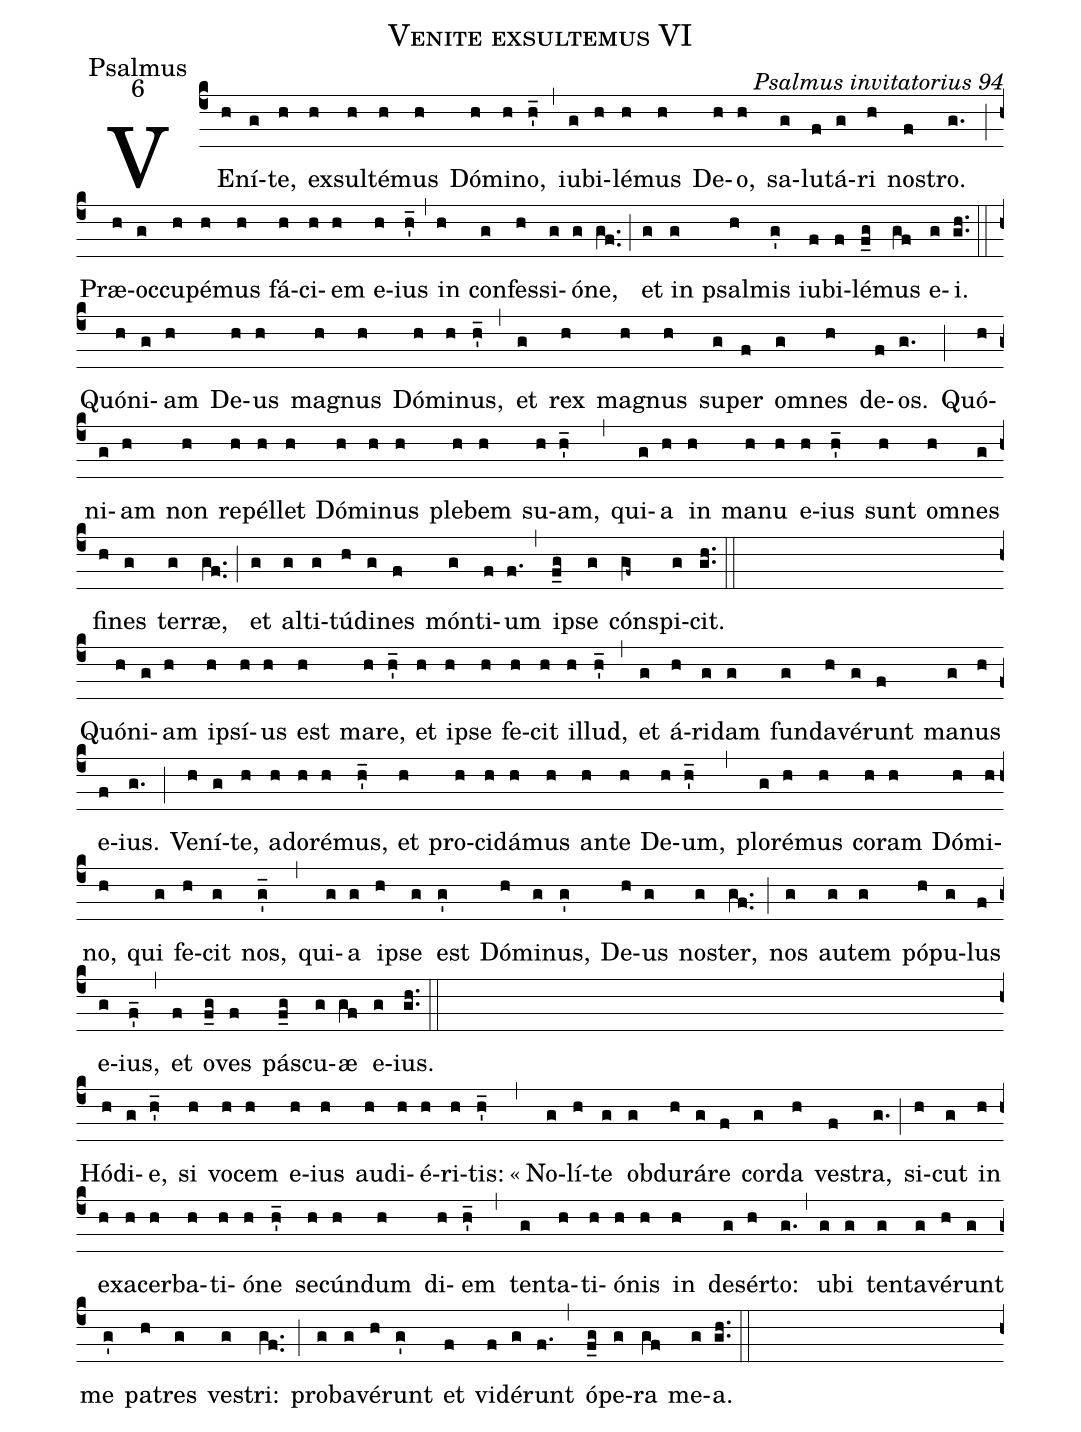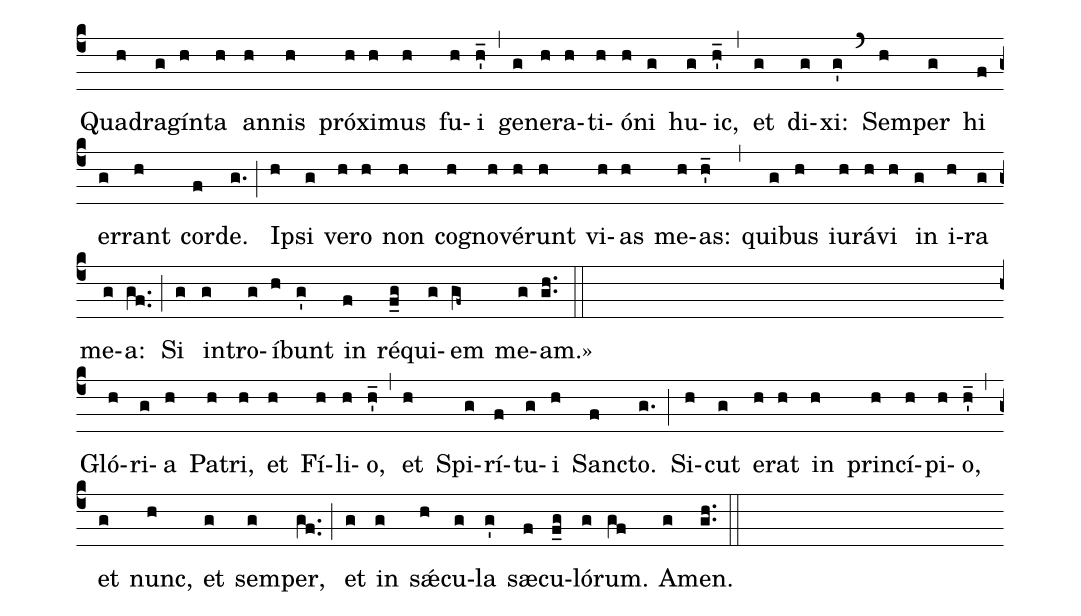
name:Venite exsultemus VI;
office-part:Psalmus;
mode:6;
commentary:Psalmus  invitatorius 94;
%%
(c4)VE(h)ní(g)te,(h) ex(h)sul(h)té(h)mus(h) Dó(h)mi(h)no,(h'_) (,) iu(g)bi(h)lé(h)mus(h) De(h)o,(h) sa(g)lu(f)tá(g)ri(h) no(f)stro.(g.) (;) Præ(h)oc(g)cu(h)pé(h)mus(h) fá(h)ci(h)em(h) e(h)ius(h_') (,) in(h) con(g)fes(h)si(g)ó(g)ne,(gf..) (;) et(g) in(g) psal(h)mis(g') iu(f)bi(f)lé(f_g)mus(gf) e(g)i.(gh..) (::Z)

Quó(h)ni(g)am(h) De(h)us(h) ma(h)gnus(h) Dó(h)mi(h)nus,(h'_) (,) et(g) rex(h) ma(h)gnus(h) su(g)per(f) om(g)nes(h) de(f)os.(g.) (;) Quó(h)ni(g)am(h) non(h) re(h)pél(h)let(h) Dó(h)mi(h)nus(h) ple(h)bem(h) su(h)am,(h_') (,) qui(g)a(h) in(h) ma(h)nu(h) e(h)ius(h_') sunt(h) om(h)nes(g) fi(h)nes(g) ter(g)ræ,(gf..) (;) et(g) al(g)ti(g)tú(h)di(g)nes(f) món(g)ti(f)um(f.) (,) i(f_g)pse(g) cón(gf~)spi(g)cit.(gh..) (::Z)

Quó(h)ni(g)am(h) i(h)psí(h)us(h) est(h) ma(h)re,(h'_) et(h) i(h)pse(h) fe(h)cit(h) il(h)lud,(h_') (,) et(g) á(h)ri(g)dam(g) fun(g)da(h)vé(g)runt(f) ma(g)nus(h) e(f)ius.(g.) (;) Ve(h)ní(g)te,(h) a(h)do(h)ré(h)mus,(h_') et(h) pro(h)ci(h)dá(h)mus(h) an(h)te(h) De(h)um,(h_') (,) plo(g)ré(h)mus(h) co(h)ram(h) Dó(h)mi(h)no,(h) qui(g) fe(h)cit(g) nos,(g_') (,) qui(g)a(g) i(h)pse(g) est(g') Dó(h)mi(g)nus,(g') De(h)us(g) no(g)ster,(gf..) (;) nos(g) au(g)tem(g) pó(h)pu(g)lus(f) e(g)ius,(f_') (,) et(f) o(f_g)ves(f) pá(f_g)scu(g)æ(gf) e(g)ius.(gh..) (::Z)

Hó(h)di(g)e,(h_') si(h) vo(h)cem(h) e(h)ius(h) au(h)di(h)é(h)ri(h)tis:(h_')
«(,)No(g)lí(h)te(g) ob(g)du(h)rá(g)re(f) cor(g)da(h) ve(f)stra,(g.) (;) si(h)cut(g) in(h) e(h)xa(h)cer(h)ba(h)ti(h)ó(h)ne(h_') se(h)cún(h)dum(h) di(h)em(h_') (,) ten(g)ta(h)ti(h)ó(h)nis(h) in(h) de(g)sér(h)to:(g.) (,) u(g)bi(g) ten(g)ta(g)vé(h)runt(g) me(g') pa(h)tres(g) ve(g)stri:(gf..) (;) pro(g)ba(g)vé(h)runt(g') et(f) vi(f)dé(g)runt(f.) (,) ó(f_g)pe(g)ra(gf) me(g)a.(gh..) (::Z)

Qua(h)dra(g)gín(h)ta(h) an(h)nis(h) pró(h)xi(h)mus(h) fu(h)i(h_') (,) ge(g)ne(h)ra(h)ti(h)ó(h)ni(g) hu(g)ic,(h_') (,) et(g) di(g)xi:(g') (`) Sem(h)per(g) hi(f) er(g)rant(h) cor(f)de.(g.) (;) I(h)psi(g) ve(h)ro(h) non(h) co(h)gno(h)vé(h)runt(h) vi(h)as(h) me(h)as:(h_') (,) qui(g)bus(h) iu(h)rá(h)vi(h) in(g) i(h)ra(g) me(g)a:(gf..) (;) Si(g) in(g)tro(g)í(h)bunt(g') in(f) ré(f_g)qui(g)em(gf~) me(g)am.»(gh..) (::Z)

Gló(h)ri(g)a(h) Pa(h)tri,(h) et(h) Fí(h)li(h)o,(h_') (,) et(h) Spi(g)rí(f)tu(g)i(h) San(f)cto.(g.) (;) Si(h)cut(g) e(h)rat(h) in(h) prin(h)cí(h)pi(h)o,(h_') (,) et(g) nunc,(h) et(g) sem(g)per,(gf..) (;) et(g) in(g)  s<sp>'ae</sp>(h)cu(g)la(g') sæ(f)cu(f_g)ló(g)rum.(gf) A(g)men.(gh..) (::Z)
